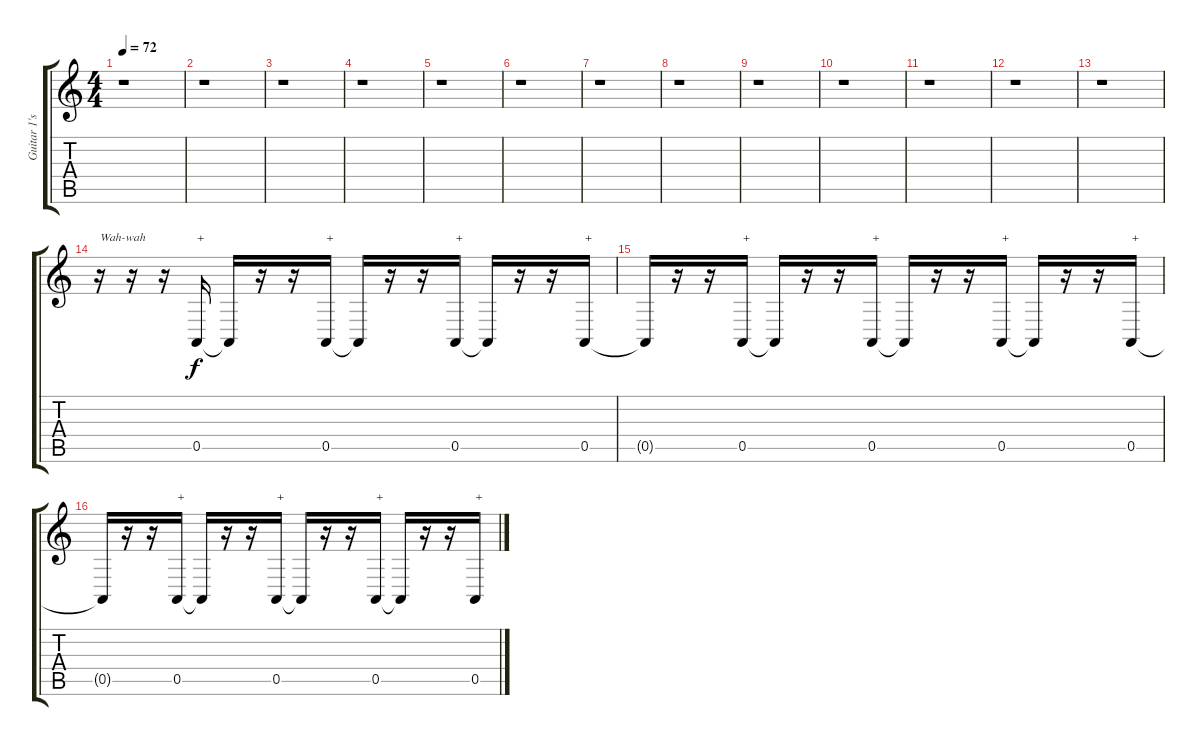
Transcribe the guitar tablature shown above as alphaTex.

\track ("Guitar 1's wah treble" "Guitar 1's") {instrument lead4chiff}
\staff {score tabs}
\tuning (E4 B3 G3 D3 A2 E2) {hide}
\ts (4 4)
\tempo 72
\clef g2
\ks c
r.1{dy f instrument lead4chiff} |
r.1 |
r.1 |
r.1 |
r.1 |
r.1 |
r.1 |
r.1 |
r.1 |
r.1 |
r.1 |
r.1 |
r.1 |
r.16{txt "Wah-wah"} r.16 r.16 0.5.16{txt "+"} 0.5{t}.16 r.16 r.16 0.5.16{txt "+"} 0.5{t}.16 r.16 r.16 0.5.16{txt "+"} 0.5{t}.16 r.16 r.16 0.5.16{txt "+"} |
0.5{t}.16 r.16 r.16 0.5.16{txt "+"} 0.5{t}.16 r.16 r.16 0.5.16{txt "+"} 0.5{t}.16 r.16 r.16 0.5.16{txt "+"} 0.5{t}.16 r.16 r.16 0.5.16{txt "+"} |
0.5{t}.16 r.16 r.16 0.5.16{txt "+"} 0.5{t}.16 r.16 r.16 0.5.16{txt "+"} 0.5{t}.16 r.16 r.16 0.5.16{txt "+"} 0.5{t}.16 r.16 r.16 0.5.16{txt "+"}
